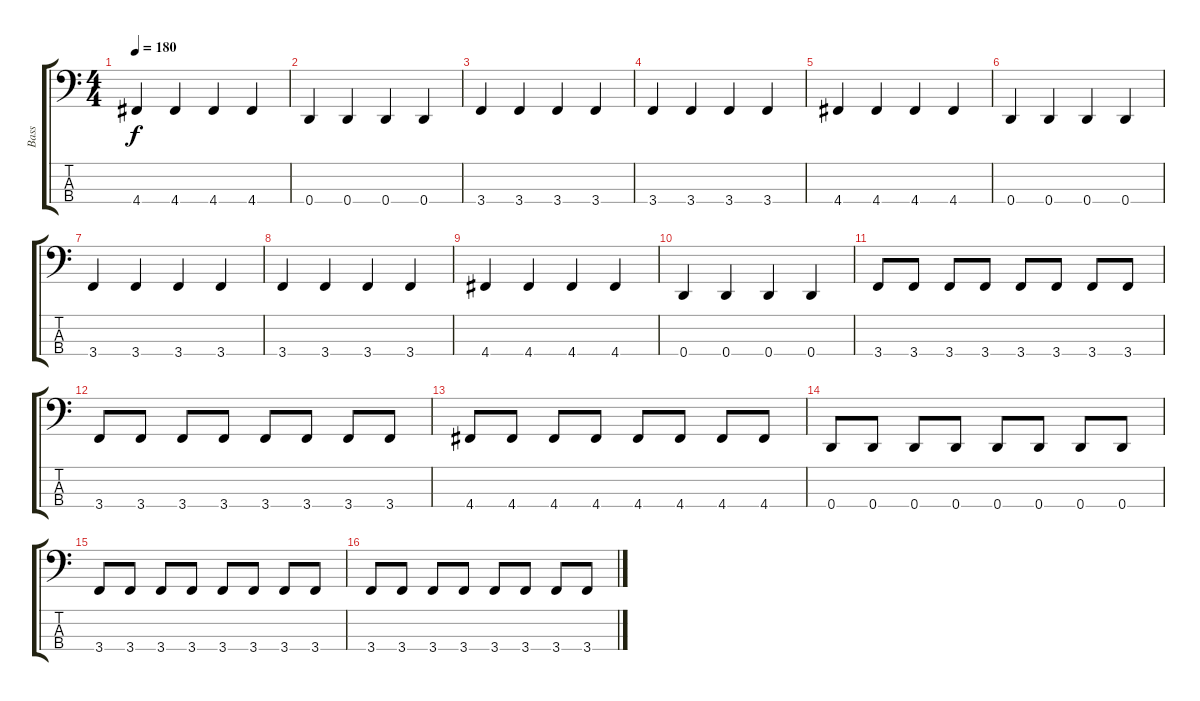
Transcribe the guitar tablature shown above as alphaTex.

\track ("Bass" "Bass") {instrument electricbassfinger}
\staff {score tabs}
\tuning (G2 D2 A1 D1) {hide}
\ts (4 4)
\tempo 180
\clef f4
\ks c
4.4.4{dy f} 4.4.4 4.4.4 4.4.4 |
0.4.4 0.4.4 0.4.4 0.4.4 |
3.4.4 3.4.4 3.4.4 3.4.4 |
3.4.4 3.4.4 3.4.4 3.4.4 |
4.4.4 4.4.4 4.4.4 4.4.4 |
0.4.4 0.4.4 0.4.4 0.4.4 |
3.4.4 3.4.4 3.4.4 3.4.4 |
3.4.4 3.4.4 3.4.4 3.4.4 |
4.4.4 4.4.4 4.4.4 4.4.4 |
0.4.4 0.4.4 0.4.4 0.4.4 |
3.4.8 3.4.8 3.4.8 3.4.8 3.4.8 3.4.8 3.4.8 3.4.8 |
3.4.8 3.4.8 3.4.8 3.4.8 3.4.8 3.4.8 3.4.8 3.4.8 |
4.4.8 4.4.8 4.4.8 4.4.8 4.4.8 4.4.8 4.4.8 4.4.8 |
0.4.8 0.4.8 0.4.8 0.4.8 0.4.8 0.4.8 0.4.8 0.4.8 |
3.4.8 3.4.8 3.4.8 3.4.8 3.4.8 3.4.8 3.4.8 3.4.8 |
3.4.8 3.4.8 3.4.8 3.4.8 3.4.8 3.4.8 3.4.8 3.4.8
